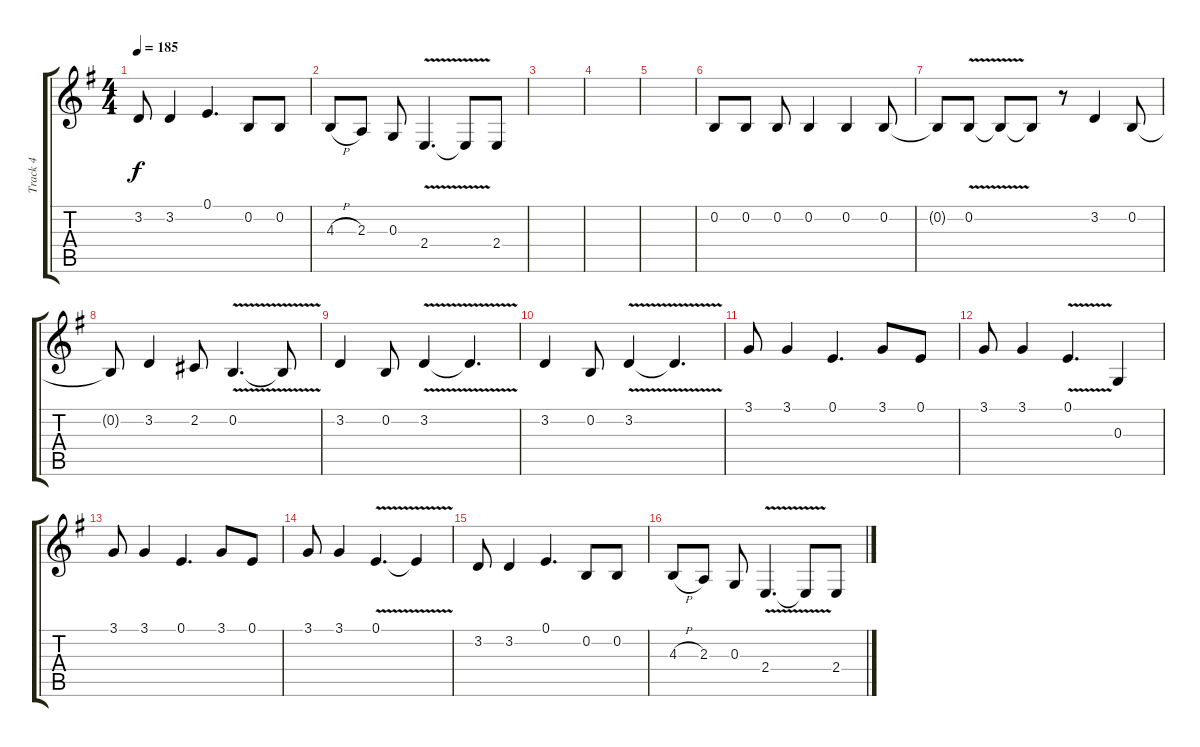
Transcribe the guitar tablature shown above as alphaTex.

\track ("Track 4" "Track 4") {instrument trumpet}
\staff {score tabs}
\tuning (E4 B3 G3 D3 A2 E2) {hide}
\ts (4 4)
\tempo 185
\clef g2
\ks g
3.2.8{dy f} 3.2.4 0.1.4{d} 0.2.8 0.2.8 |
4.3{h}.8 2.3.8 0.3.8 2.4{v}.4{d} 2.4{t}.8 2.4.8 |
|
|
|
0.2.8 0.2.8 0.2.8 0.2.4 0.2.4 0.2.8 |
0.2{t}.8 0.2{v}.8 0.2{t}.8 0.2{t}.8 r.8 3.2.4 0.2.8 |
0.2{t}.8 3.2.4 2.2.8 0.2{v}.4{d} 0.2{t}.8 |
3.2.4 0.2.8 3.2{v}.4 3.2{t}.4{d} |
3.2.4 0.2.8 3.2{v}.4 3.2{t}.4{d} |
3.1.8 3.1.4 0.1.4{d} 3.1.8 0.1.8 |
3.1.8 3.1.4 0.1{v}.4{d} 0.3.4 |
3.1.8 3.1.4 0.1.4{d} 3.1.8 0.1.8 |
3.1.8 3.1.4 0.1{v}.4{d} 0.1{t}.4 |
3.2.8 3.2.4 0.1.4{d} 0.2.8 0.2.8 |
4.3{h}.8 2.3.8 0.3.8 2.4{v}.4{d} 2.4{t}.8 2.4.8
